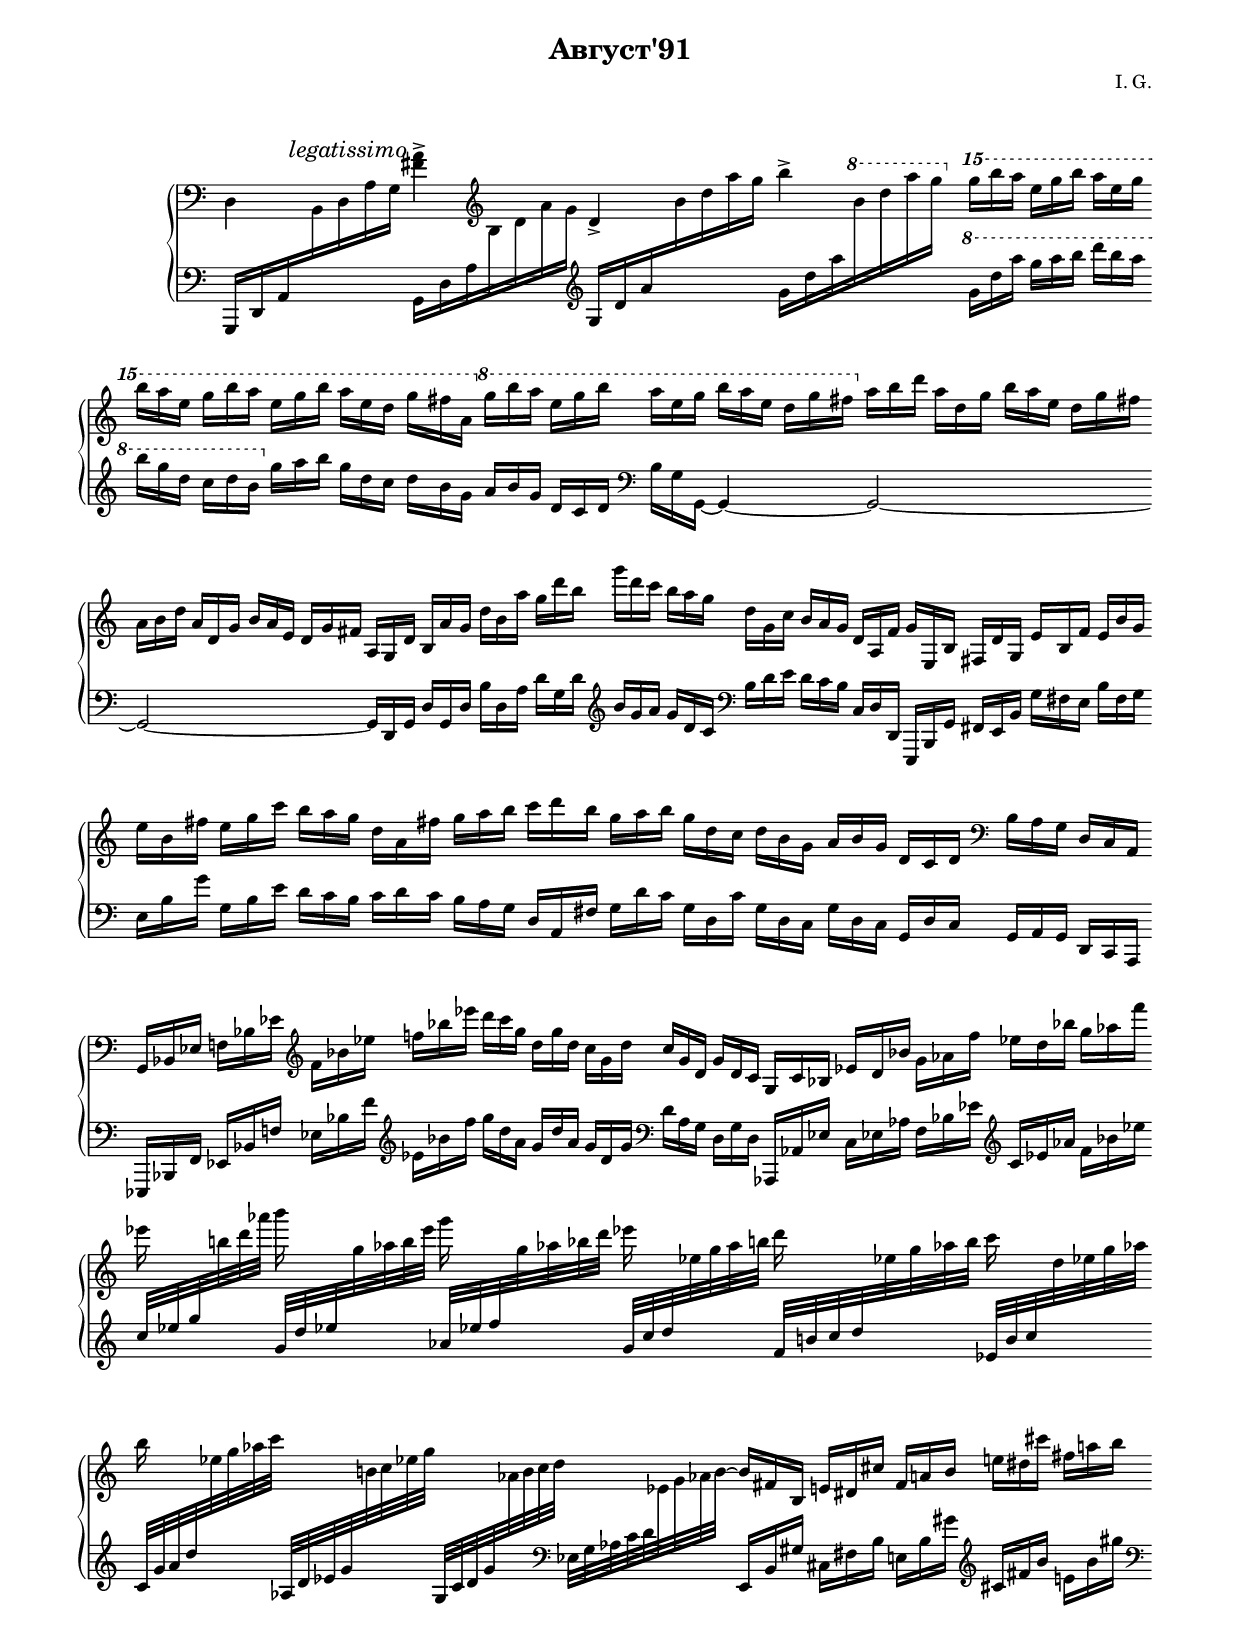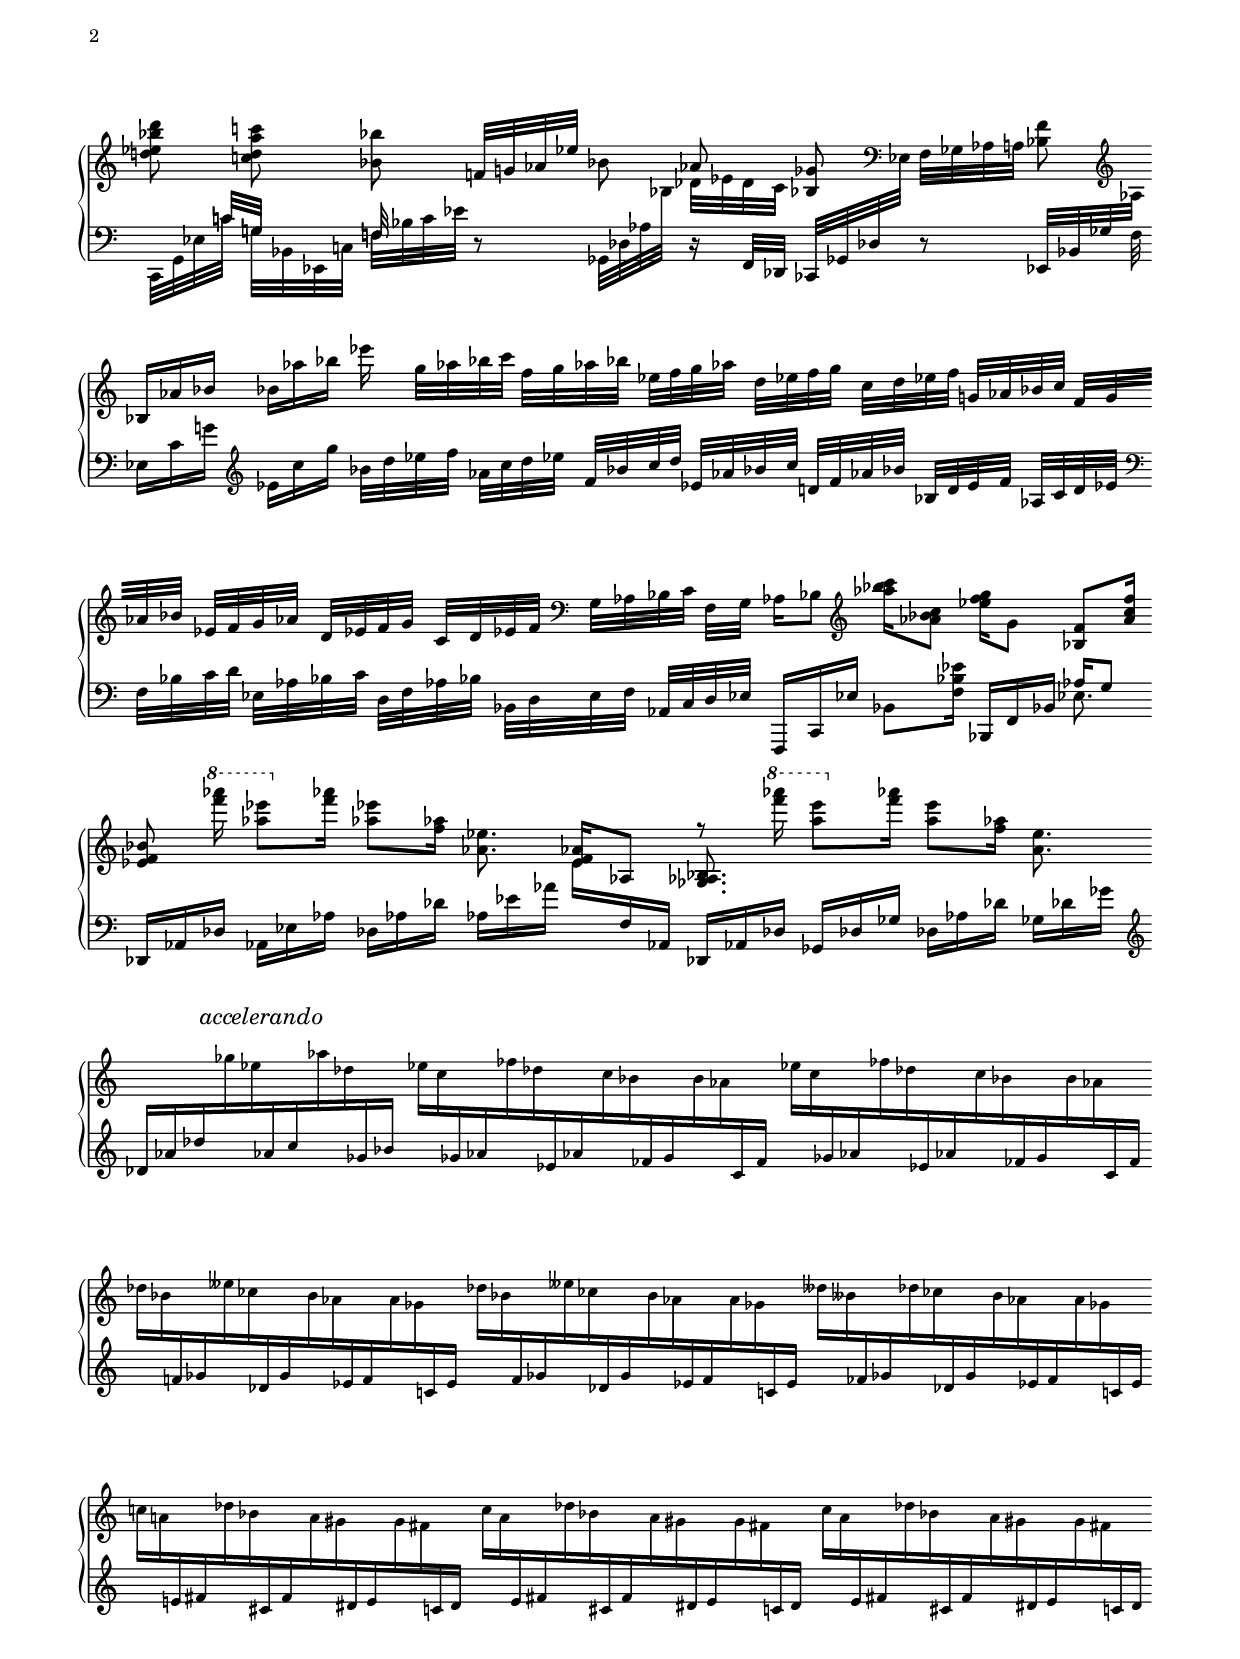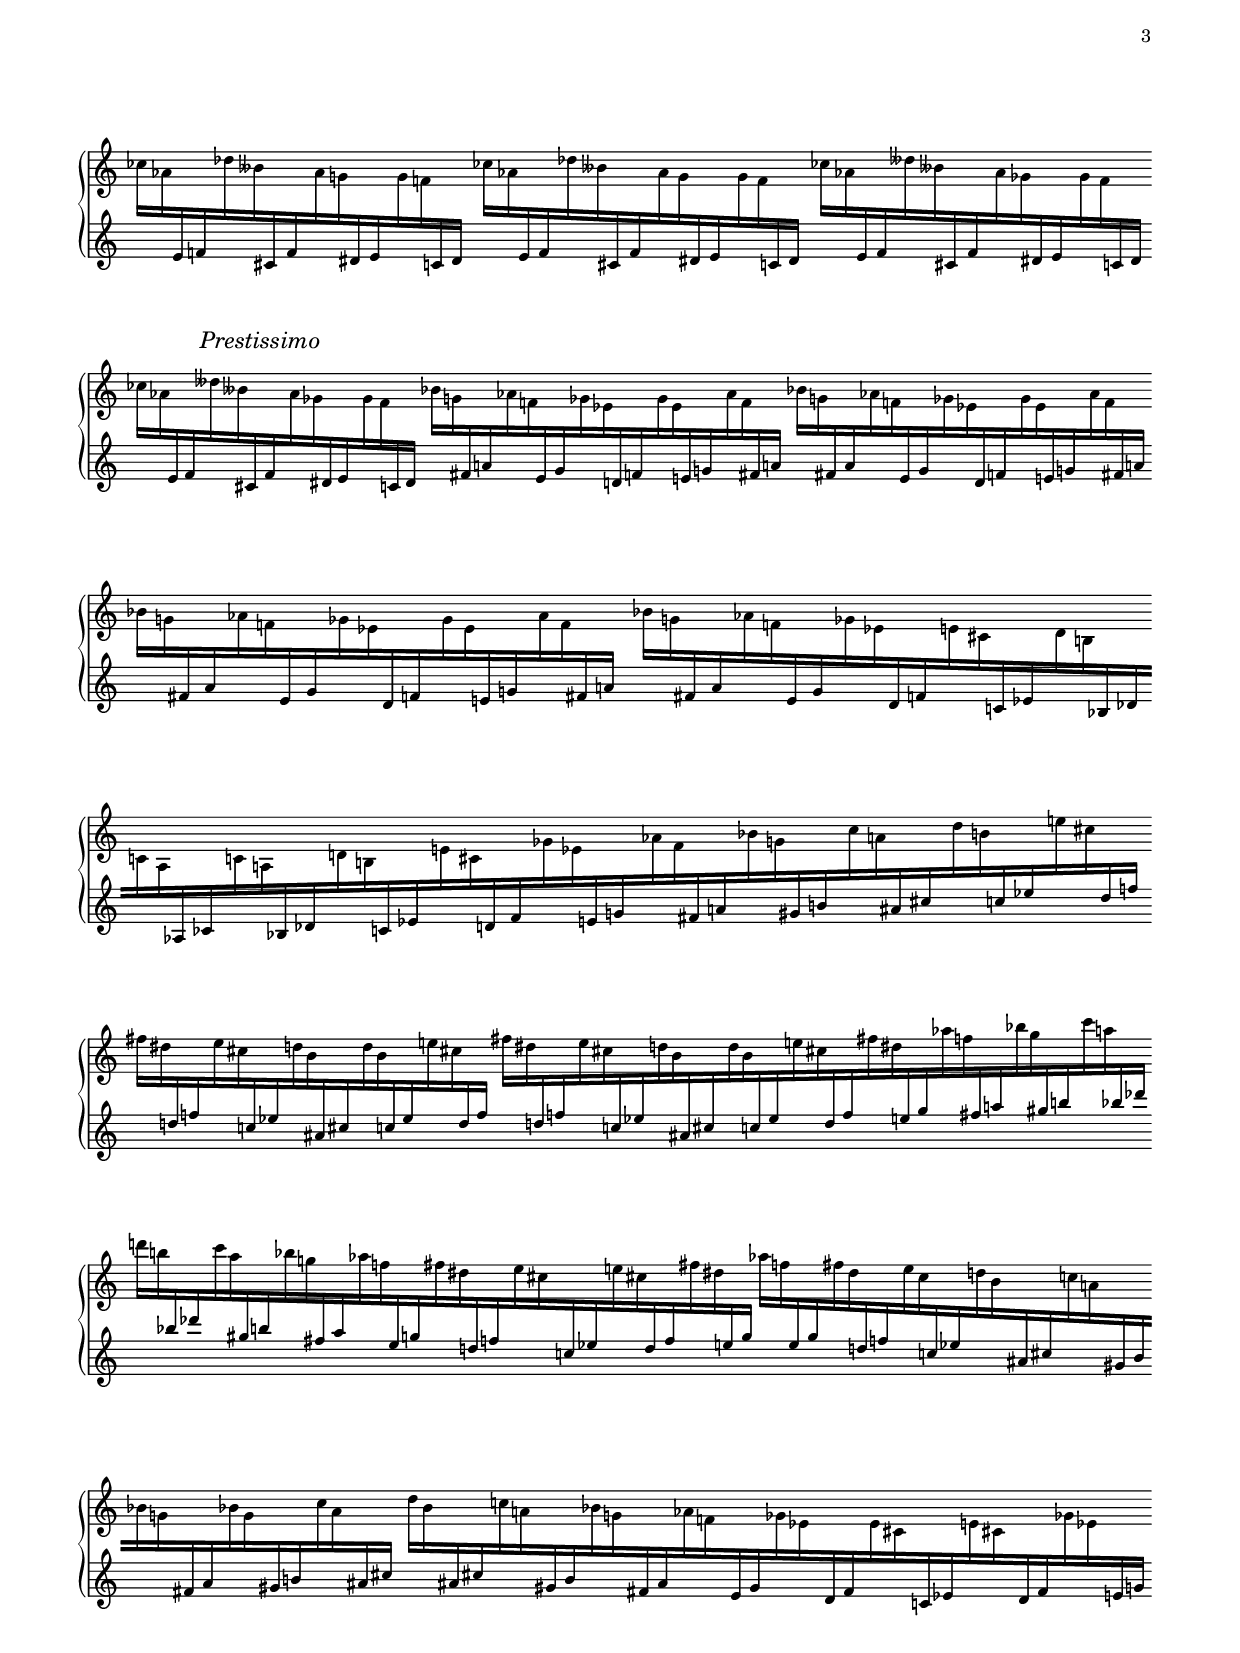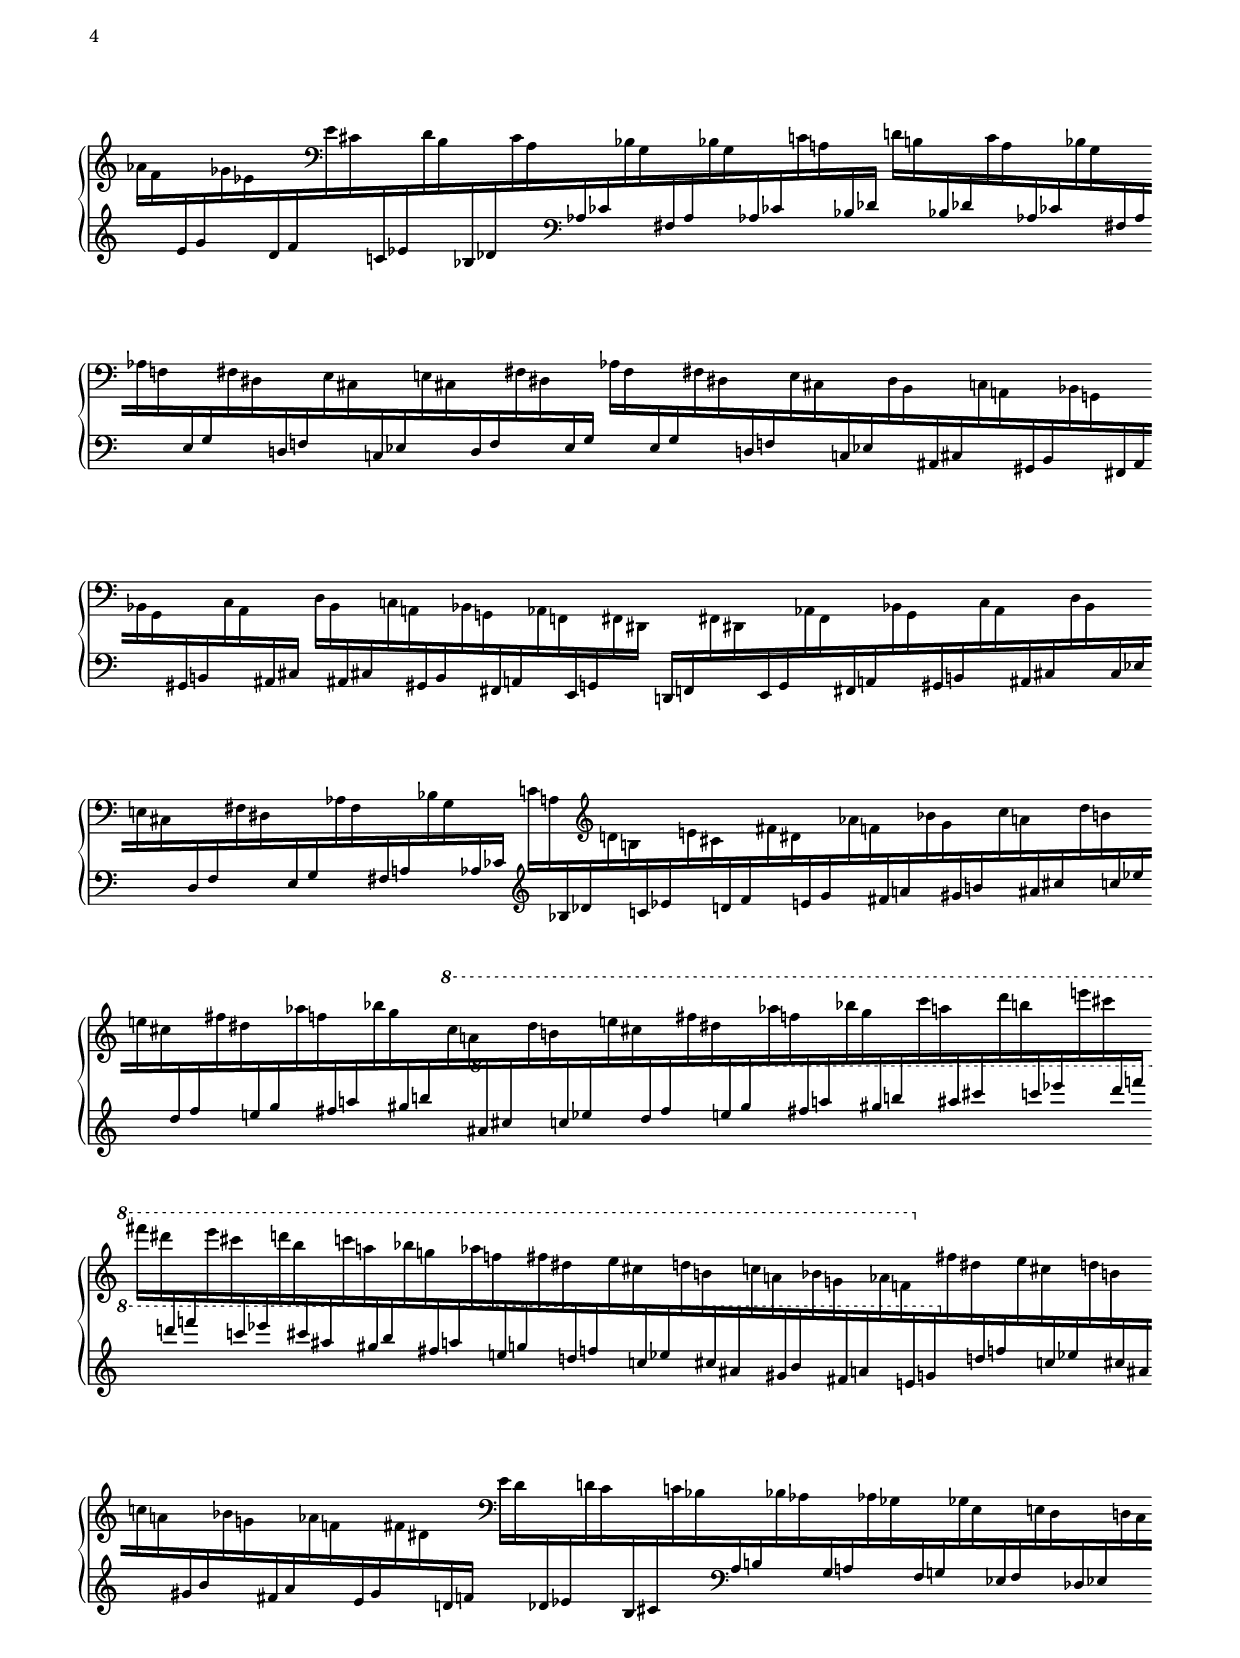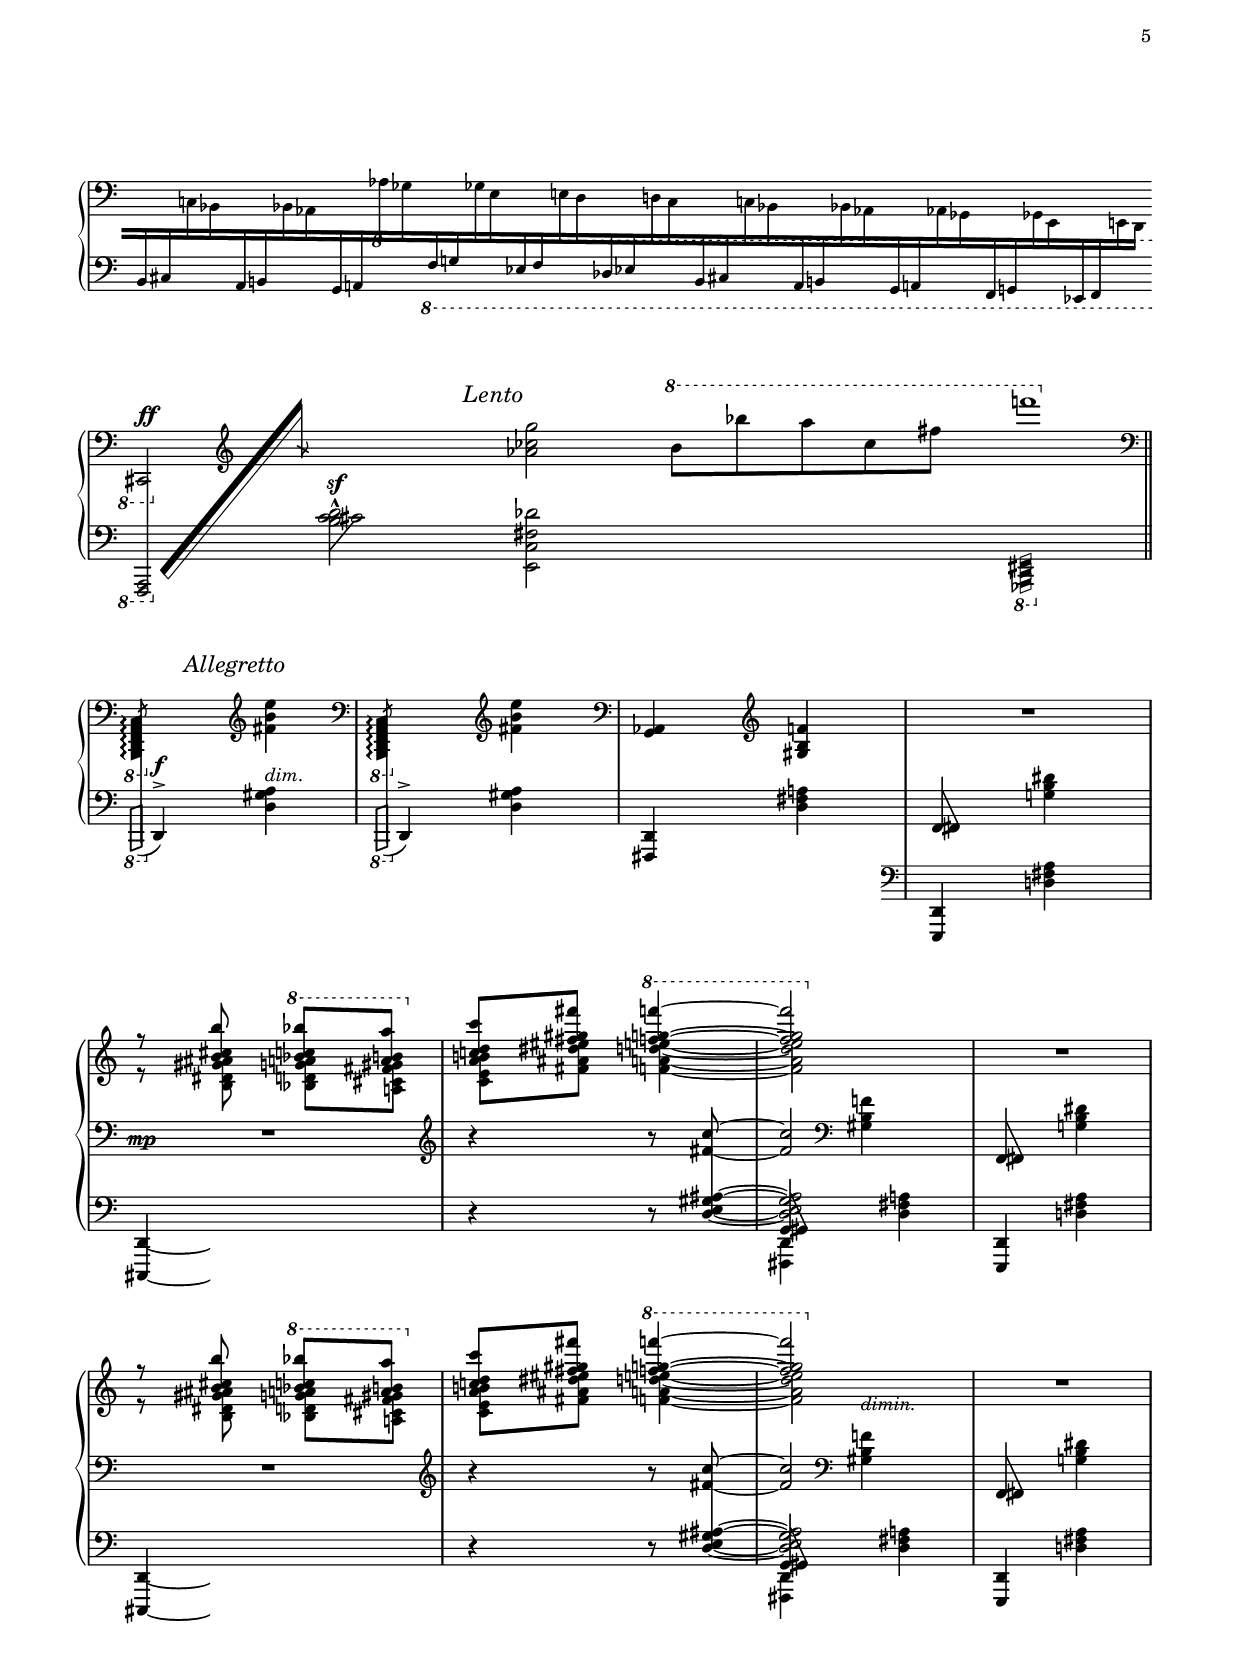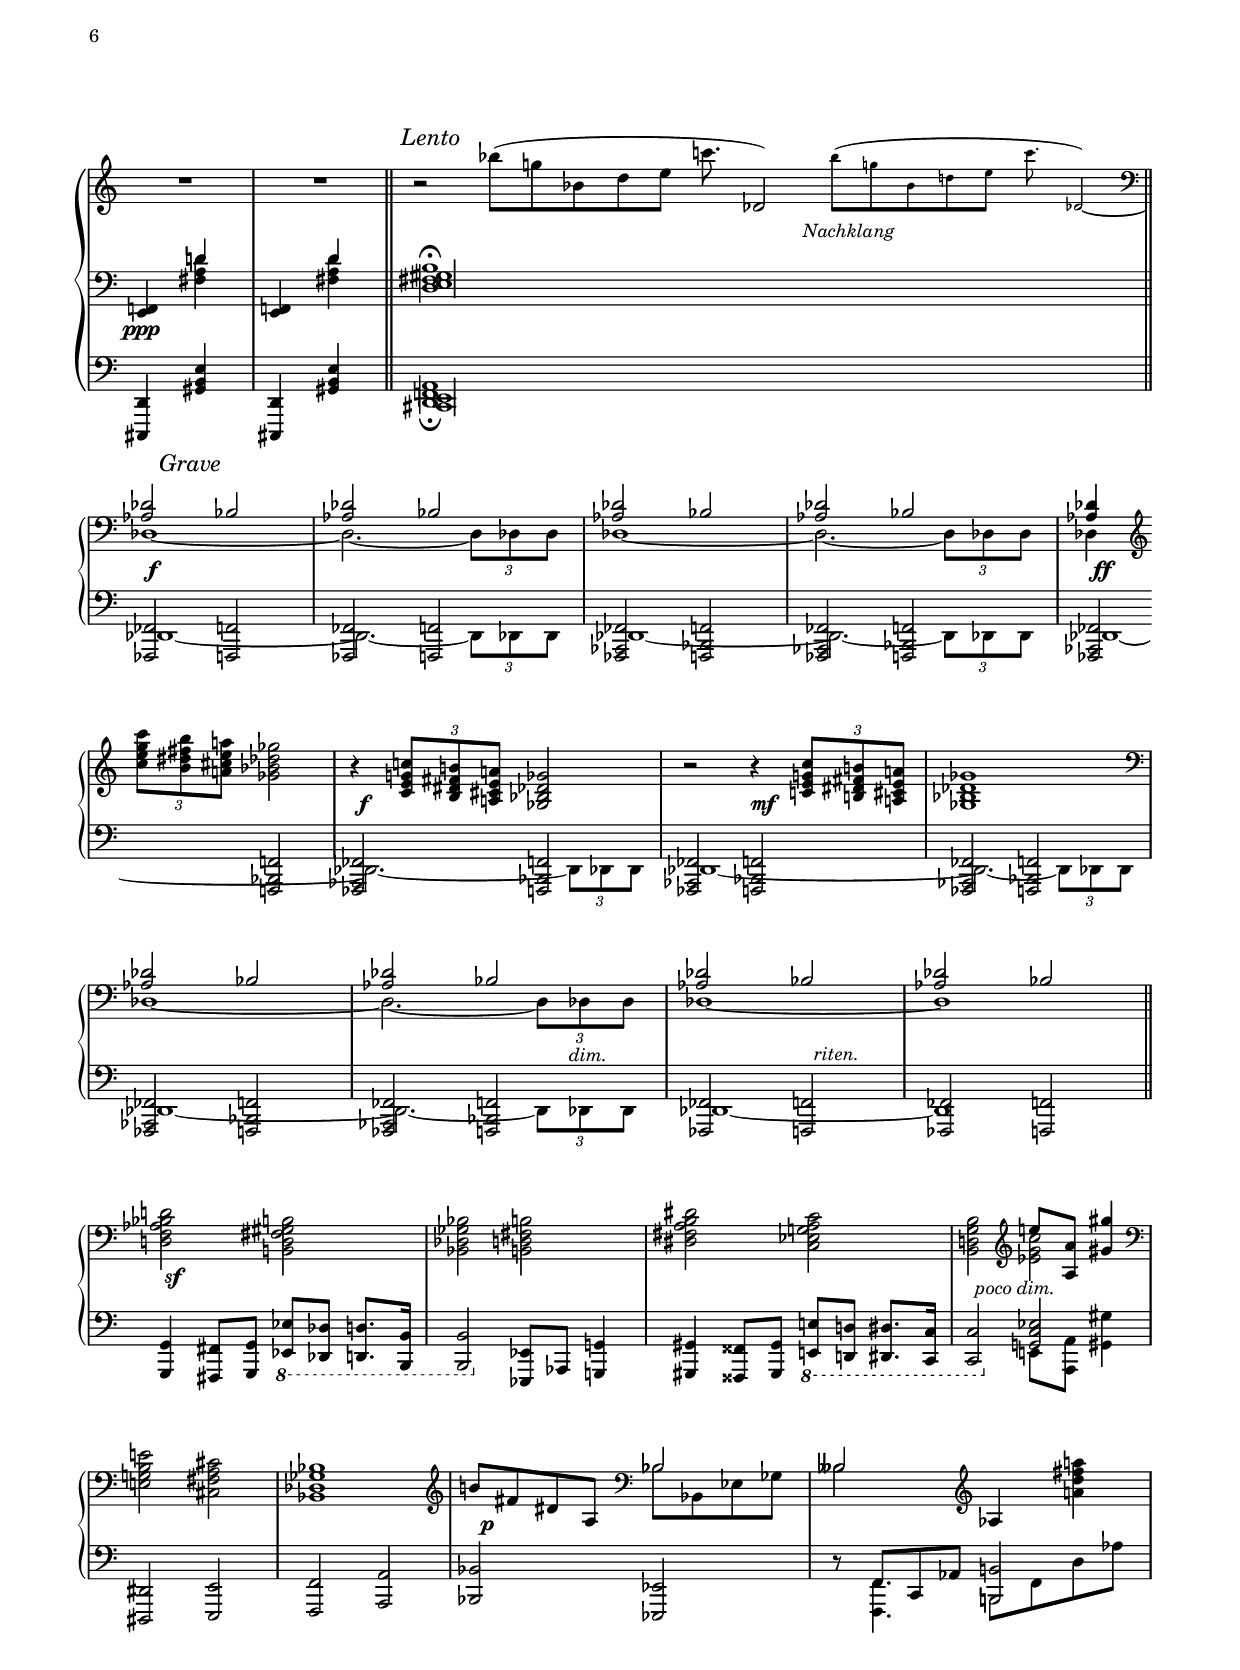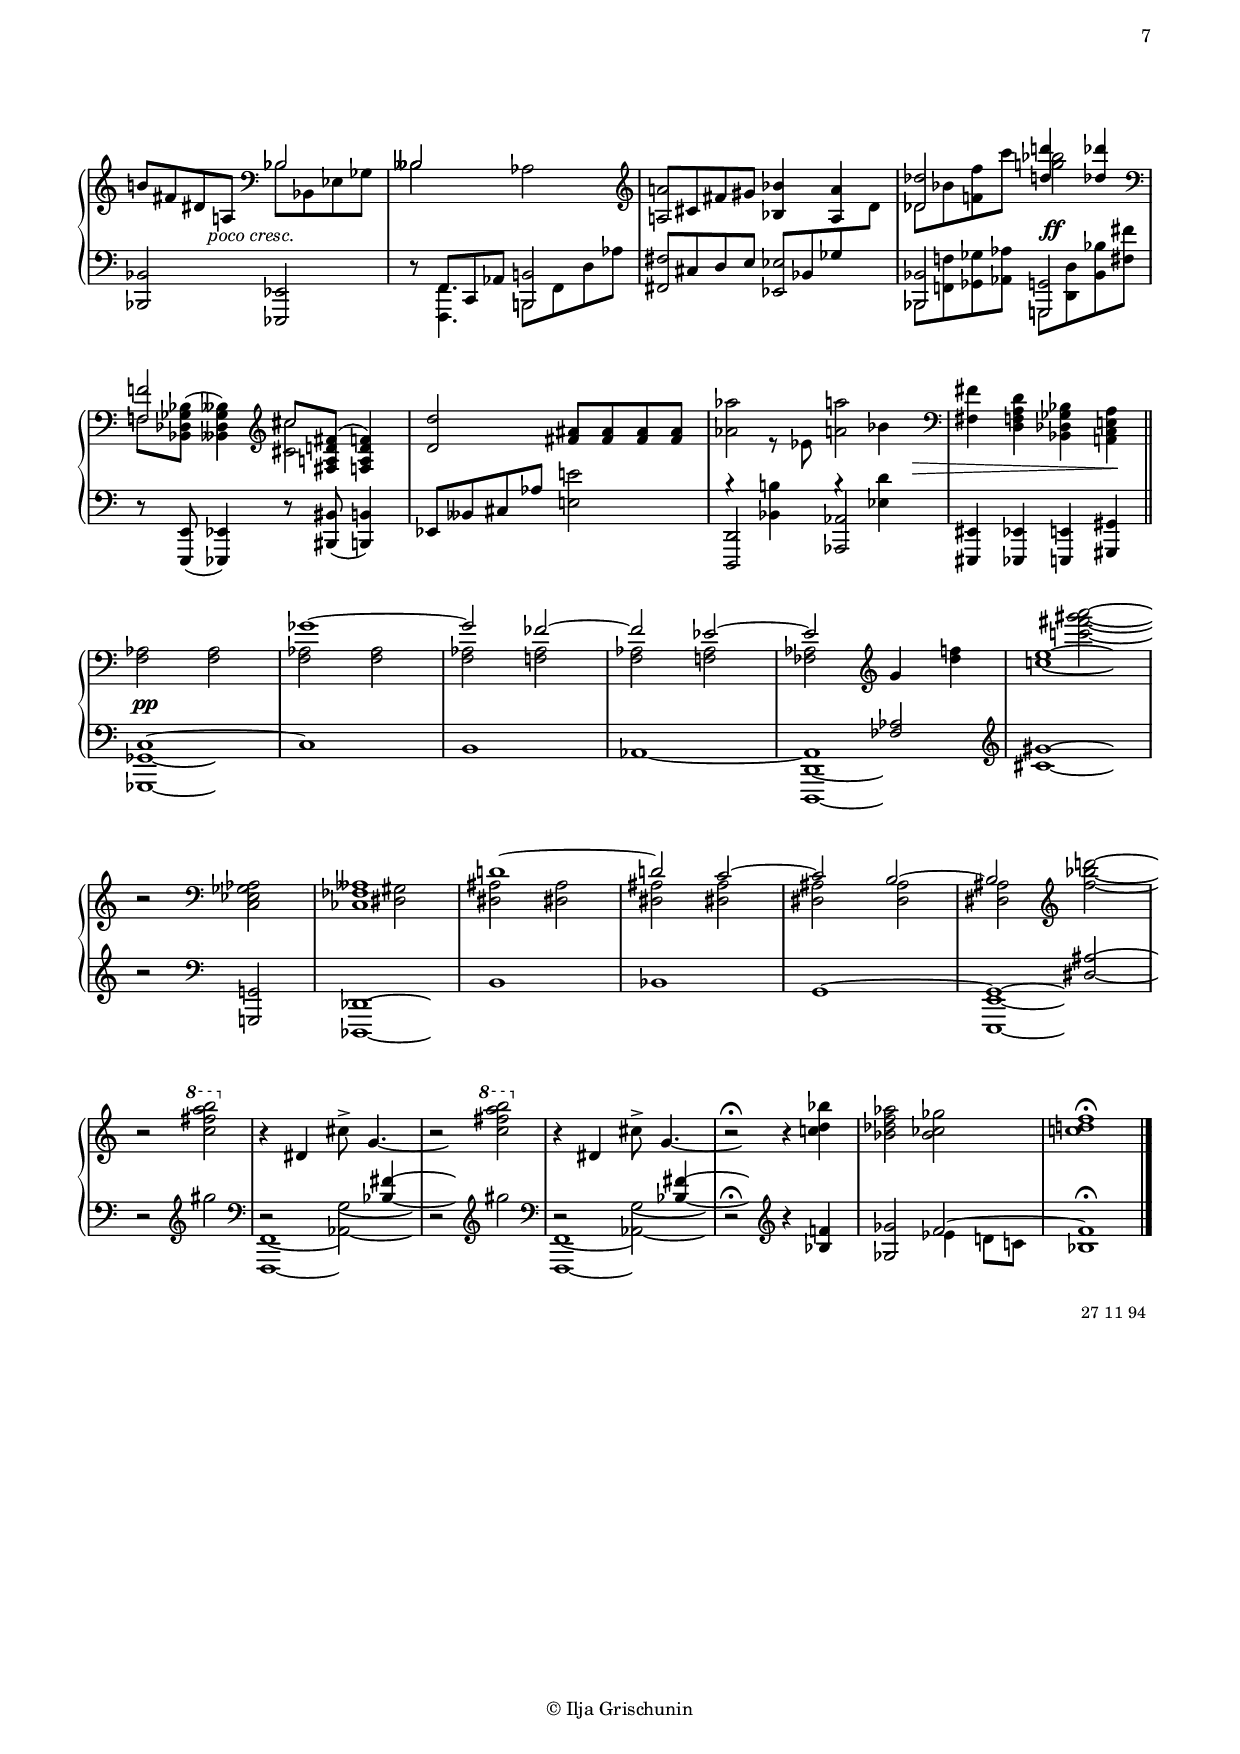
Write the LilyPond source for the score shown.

\version "2.19.15"

\language "deutsch"

\header {
  title = "Август'91"
  %meter = "Von Langsam bis Rasch"
  composer = "I. G."
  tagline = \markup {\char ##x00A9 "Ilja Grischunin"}
}

#(set-global-staff-size 16)
\paper {
  #(set-paper-size "a4")
  top-system-spacing #'basic-distance = #20
  top-markup-spacing #'basic-distance = #10
  markup-system-spacing #'basic-distance = #30
  system-system-spacing #'basic-distance = #20
  last-bottom-spacing #'basic-distance = #20
  left-margin = 15
  right-margin = 15
  %two-sided = ##t
  %inner-margin = 25
  %outer-margin = 15
}

\layout {
  \context {
    \PianoStaff
    \consists #Span_stem_engraver
  }
  \context{
    \Score
    %\override StaffGrouper.staff-staff-spacing.basic-distance = #15
    \override BarNumber.break-visibility = ##(#t #t #t)
    \remove "Bar_number_engraver"
    %\omit BarLine
    %\omit SpanBar
  }
  %ragged-last = ##t
}

parallelogramBigFill =
#(ly:make-stencil (list 'embedded-ps
                    "gsave
      currentpoint translate
      newpath
      0 3.25 moveto
      1.3125 3.75 lineto
      1.3125 -0.25 lineto
      0 -0.75 lineto
      closepath
      fill
     grestore" )
   (cons 0 1.3125)
   (cons -.75 .75))

parallelogramBig =
#(ly:make-stencil (list 'embedded-ps
                    "gsave
      currentpoint translate
      newpath
      0.2 setlinewidth
      0 3.25 moveto
      1.3125 3.75 lineto
      1.3125 -.25 lineto
      0 -0.75 lineto
      closepath
      stroke
     grestore" )
   (cons 0 1.3125)
   (cons -.75 .75))

parallelogramFill =
#(ly:make-stencil (list 'embedded-ps
                    "gsave
      currentpoint translate
      newpath
      0.2 setlinewidth
      0 0.25 moveto
      1.3125 0.75 lineto
      1.3125 -.25 lineto
      0 -0.75 lineto
      closepath
      fill
     grestore" )
   (cons 0 1.3125)
   (cons -.75 .75))

parallelogram =
#(ly:make-stencil (list 'embedded-ps
                    "gsave
      currentpoint translate
      newpath
      0.2 setlinewidth
      0 0.25 moveto
      1.3125 0.75 lineto
      1.3125 -.25 lineto
      0 -0.75 lineto
      closepath
      stroke
     grestore" )
   (cons 0 1.3125)
   (cons .75 -.75))

parallelogramZebraBig =
#(ly:make-stencil (list 'embedded-ps
                    "gsave
      currentpoint translate
      newpath
      0.1 setlinewidth
      0 .1 moveto
      1.3 .6 lineto
      1.3 -.1 lineto
      0 -.6 lineto
      0 .1 lineto
      stroke
      closepath
      newpath
      -.05 .7 moveto
      1.325 1.2 lineto
      1.325 .5 lineto
      -.05 0 lineto
      -.05 .7 lineto
      fill
      closepath
      newpath
      0 1.3 moveto
      1.3 1.8 lineto
      1.3 1.1 lineto
      0 .6 lineto
      0 1.3 lineto
      stroke
      closepath
      newpath
      -.05 1.9 moveto
      1.325 2.4 lineto
      1.325 1.7 lineto
      -.05 1.2 lineto
      -.05 1.9 lineto
      fill
      closepath
      newpath
      0 2.5 moveto
      1.3 3 lineto
      1.3 2.3 lineto
      0 1.8 lineto
      0 2.5 lineto
      stroke
      closepath
      newpath
      -.05 3.1 moveto
      1.325 3.6 lineto
      1.325 2.9 lineto
      -.05 2.4 lineto
      -.05 3.1 lineto
      fill
      closepath
      newpath
      0 3.7 moveto
      1.3 4.2 lineto
      1.3 3.5 lineto
      0 3 lineto
      0 3.7 lineto
      stroke
      closepath
     grestore" )
   (cons 0 1.3125)
   (cons -.75 .75))

parallelogramAccBig =
#(ly:make-stencil (list 'embedded-ps
                    "gsave
      currentpoint translate
      newpath
      0.2 setlinewidth
      0 4.25 moveto
      1.3125 4.75 lineto
      1.3125 -.25 lineto
      0 -0.75 lineto
      closepath
      stroke
     grestore" )
   (cons 0 1.3125)
   (cons -.75 .75))

parallelogramAccBigFill =
#(ly:make-stencil (list 'embedded-ps
                    "gsave
      currentpoint translate
      newpath
      0.2 setlinewidth
      0 4.25 moveto
      1.3125 4.75 lineto
      1.3125 -.25 lineto
      0 -0.75 lineto
      closepath
      fill
     grestore" )
   (cons 0 1.3125)
   (cons -.75 .75))

glissParall =
#(ly:make-stencil (list 'embedded-ps
                    "gsave
      currentpoint translate
      newpath
      0.1 setlinewidth
      0 0 moveto
      -3.3 -7 lineto
      -2.8 -7.1 lineto
      0 -1 lineto
      stroke
      closepath
      newpath
      0 1 moveto
      -3.9 -6.8 lineto
      -3.3 -7 lineto
      0 0 lineto
      fill
      closepath
     grestore" )
   (cons 0 1.3125)
   (cons 2 -2.5))

glissParallOne =
#(ly:make-stencil (list 'embedded-ps
                    "gsave
      currentpoint translate
      newpath
      0.1 setlinewidth
      0 0 moveto
      -16.5 -20.2 lineto
      -16 -20.75 lineto
      0 -1.3 lineto
      stroke
      closepath
      newpath
      0.1 1 moveto
      -17 -19.7 lineto
      -16.51 -20.3 lineto
      0 -0.3 lineto
      fill
      closepath
     grestore" )
   (cons 0 1.3125)
   (cons 2 -2.5))

glissNoteHeadsOne = \override NoteHead.stencil = \glissParallOne

glissNoteHeads = \override NoteHead.stencil = \glissParall
myNoteHeads = \override NoteHead.stencil = \parallelogram
myFillNoteHeads = \override NoteHead.stencil = \parallelogramFill
myBigNoteHeads = \override NoteHead.stencil = \parallelogramBig
myBigFillNoteHeads = \override NoteHead.stencil = \parallelogramBigFill
myBigZebraNoteHeads = \override NoteHead.stencil = \parallelogramZebraBig
myBigAccNoteHeads = \override NoteHead.stencil = \parallelogramAccBig
myBigAccNoteHeadsFill = \override NoteHead.stencil = \parallelogramAccBigFill
normalNoteHeads = \revert NoteHead.stencil


xLV = #(define-music-function (parser location further) (number?) #{
  \once \override LaissezVibrerTie  #'X-extent = #'(0 . 0)
  \once \override LaissezVibrerTie  #'details #'note-head-gap = #(/
                                                                  further -2)
  \once \override LaissezVibrerTie  #'extra-offset = #(cons (/
                                                             further 2) 0)
         #})

blackPath =
#'((moveto 0 0)
   (lineto 25 23)
   (lineto 25 22)
   (lineto 0.5 -0.5)
   (closepath))
whitePath =
#'((moveto 0.6 0.5)
   (lineto 25 23)
   (lineto 25 21.8)
   (lineto 1.2 -0.2)
   (closepath))

top = \change Staff = "RH"
bot = \change Staff = "LH"

%%%%%%%%%%% RH %%%%%%%%%%%%%%%%%%%%%%%%%%%%%%%%%%%%%%%%%%%%%%%%%%%%%%%%%%%%%%%%%
rechts = \relative {
  \accidentalStyle piano
  \clef bass
  \override Staff.TimeSignature.stencil = ##f
  \override Score.BarLine.stencil = ##f
  \override Score.SpanBar.stencil = ##f
  \time 14/8
  d4 s8.
  \change Staff = LH
  \stemDown
  g,16[ d' a'
  \change Staff = RH
  \clef treble
  h d a' g]
  \stemNeutral
  d4-> s8.
  \change Staff = LH
  \stemDown
  g16[ d' a'
  \change Staff = RH
  \override Staff.OttavaBracket.padding = 1
  \ottava #1
  \set Staff.ottavation = #"8"
  h d a' g]
  \time 17/8
  \stemNeutral
  \set tupletSpannerDuration = #(ly:make-moment 1 8)
  \override TupletNumber.transparent = ##t
  \override TupletBracket.bracket-visibility = ##f
  \tuplet 3/2 8 {
    \ottava #2
    \set Staff.ottavation = #"15"
    \repeat unfold 5 {g' h a e} d g fis a,
    \ottava #1
    \set Staff.ottavation = #"8"
    \repeat unfold 3 {g h a e} d g fis
    \ottava #0
    a, h d a d, g h a e d g fis
    a, h d a d, g h a e d g fis
    a, g d' h a' g d' h a' g d' h
    g' d c h a g d g, c h a g
    d a fis' g e, h' fis d' g, e' h fis' e h' g
    \time 13/8
    e' h fis'
    e g c h a g d a fis'! g a h c d h g a h g d c
    d h g a h g d c d
    \clef bass
    h a g d c a
  }
  \time 14/8
  \tuplet 3/2 8 {
    g b es f b es
    \clef treble
    f b es
    f b es
    d c g d g d c g d' c g d g d c
    g c b es d b'! g as f' es! d b'! g as f'
  }
  \time 15/8
  es16 s h' s g s es! s d s8. c16 s h s8. s2
  \bot
  \clef bass
  \times 8/9 {
    \stemDown
    es,,,32 g as c d
    \top
    es g as! h~\noBreak
  }
  \time 5/8
  \set beatStructure = #'(1 1 1 1 1)
  \stemNeutral
  \tuplet 3/2 8 {
    h16 fis h,
    e dis cis' fis, a h
    e dis cis' fis, a h
  }
  \time 9/8
  \set beatStructure = #'(1 1 1 1 1 1 1 1 1)
  <d, es b' d>8<c d a' c><b b'!>
  f32 g as es'! b!8
  <<
    {
      as!
    }
    \\
    {
      des,32 es des c
    }
  >>
  <b! ges'>8
  \bot
  r8
  \once\override Beam.positions = #'(4 . 4.7)
  es,,!32 b'! ges'
  \top
  \clef treble
  as
  \tuplet 3/2 8 {
    b16 as' b b! as' b
  }
  \override Beam.breakable = ##t
  es
  g,32[ as! b! c] f,[ g as! b!] es,[ f g as!] d,[ es! f g] c,[ d es! f]
  g,[ as! b! c] f,[ g as! b!] es,[ f g as!] d,[ es! f g] c,[ d es! f]
  \clef bass
  g,[ as! b! c] f, g
  \tuplet 3/2 8 {
    as!16 b!8
    \clef treble
    <as'' b c>16 <as, b c>8<es' f g>16 g,8
    <b, f'><as' c f>16<es f b>8\noBeam
    \ottava #1
    \set Staff.ottavation = #"8"
    <f''' as>16<as, es'>8
    \ottava #0
    <f as!>16<as, es'>8
    <f as!>16<as, es'>8.
    <es f as!>16 as,8
  }
  <<
    {
      \override TupletNumber.transparent = ##t
      \override TupletBracket.bracket-visibility = ##f
      \times 2/3 {<ges as! b>8.}
    }
    \\
    {
      \override TupletNumber.transparent = ##t
      \override TupletBracket.bracket-visibility = ##f
      \times 2/3 {
        f''8\rest
        \ottava #1
        \set Staff.ottavation = #"8"
        <f'' as!>16
      }
    }
  >>
  \tuplet 3/2 8 {
    <as, es'>8
    \ottava #0
    <f as!>16<as, es'>8
    <f as!>16<as, es'>8.
  }
  %\cadenzaOn
  s1*50
  s1*3 s2. s16
  \time 3/8
  \normalsize
  \tweak #'duration-log #1
  cis,,,,4^\markup {\dynamic ff}
  \ottava #0
  \clef treble
  s8
  \time 2/4
  \glissNoteHeadsOne
  \slashedGrace {
    \stemDown
    \once\override Stem.length = #13
    \override NoteHead.no-ledgers = ##t
    %\shape #'((0 . -10) (-1 . -13.5) (-0.5 . -23.5) (1 . -23)) Slur
    e'''''8
    \revert NoteHead.no-ledgers
    \stemNeutral
  }
  \normalNoteHeads
  \bot
  <<
    {
      \voiceFour
      \once \override NoteHead.X-offset = #4
      \once \override Stem.rotation = #'(-40 0 0)
      \once \override Stem.extra-offset = #'(2.9 . 0.4)
      \once \override Stem.length = #9.2
      \hide Flag
      \once \override Accidental.extra-offset = #'(4.2 . 0)
      \tweak #'duration-log #1 cis,,4
    }
    \\
    {
      \once \override Stem.length = #12
      \once \override Accidental.stencil = ##f
      <
      \tweak #'duration-log #1 h
      \tweak #'duration-log #1 c
      \tweak #'duration-log #1 d
      >4^^^\sf
    }
  >>
  \top
  s4
  \once\override Score.RehearsalMark.extra-offset = #'(-1 . 2)
  \mark \markup {\italic Lento}
  <as' ces g'>2
  \ottava #1
  \set Staff.ottavation = #"8"
  \time 5/8
  h'8[ b' a c, fis]
  \time 4/4
  f'!1
  \ottava #0
  \clef bass
  \bar "||"
  \break
  \time 2/4
  \once\override Score.RehearsalMark.extra-offset = #'(8 . 2)
  \mark \markup {\italic Allegretto}
  \slashedGrace {
    \myBigAccNoteHeadsFill
    \once\override Stem.length = #13
    \ottava #-1
    \set Staff.ottavation = #"8"
    \once \override Arpeggio.positions = #'(-5 . 0)
    h,,,,,,,8\arpeggio
    \ottava #0
    \normalNoteHeads
  }
  s4
  \clef treble
  \once\override TextScript.extra-offset = #'(0 . -2)
  <fis'''' h e>-\markup {\italic dim.}
  \clef bass
  \slashedGrace {
    \myBigAccNoteHeadsFill
    \once\override Stem.length = #13
    \ottava #-1
    \set Staff.ottavation = #"8"
    \once \override Arpeggio.positions = #'(-5 . 0)
    h,,,,8\arpeggio
    \ottava #0
    \normalNoteHeads
  }
  s4
  \clef treble
  <fis'''' h e>
  \clef bass
  <g,, as>
  \clef treble
  <gis' h f'!>
  \repeat unfold 2 {
    R2
    \break
    <<
      {
        r8
        <h' cis h'>
        \ottava #1
        \set Staff.ottavation = #"8"
        <b' c b'> <a h a'>
        \ottava #0
        <c, d c'>8 <fis gis fis'>
        \ottava #1
        \set Staff.ottavation = #"8"
        <f' g f'>4~ q2
        \ottava #0
      }
      \\
      {
        r8
        <h,,, dis gis ais>
        <b' d g a> <a cis fis gis>
        <c, e a h>8 <fis ais dis eis>
        <f' a d e>4~ q2
      }
    >>
  }
  R2*3
  \bar "||"
  \once\override Score.RehearsalMark.extra-offset = #'(5 . 2)
  \mark \markup {\italic Lento}
  \cadenzaOn
  r2
  b8[( g! b, d e] c'8.
  \once\override TextScript.extra-offset = #'(6 . -1)
  des,,2)_\markup {\italic Nachklang}
  \teeny b''8[( g! b, d e] c'8.
  \xLV #6 des,,2)_\laissezVibrer
  \normalsize
  \cadenzaOff
  \bar "||"
  \clef bass
  \time 4/4
  \once\override Score.RehearsalMark.extra-offset = #'(5 . 1)
  \mark \markup {\italic Grave}
  <<
    {
      \repeat unfold 4 {
        <as des>2 b
      }
      <as des>4
    }
    \\
    {
      \repeat unfold 2 {
        des,1~ des2.~ \times 2/3 {des8 des des}
      }
      des4
    }
  >>
  \break
  \clef treble
  \unset tupletSpannerDuration
  \override TupletNumber.transparent = ##f
  \times 2/3 {<c'' e g c>8 <h dis fis h> <a cis e a>} <ges b des ges>2
  r4 \times 2/3 {<c, e g c>8 <h dis fis h> <a cis e a>} <ges b des ges>2
  r r4 \times 2/3 {<c e g c>8 <h dis fis h> <a cis e a>} <ges b des ges>1
  \break
  \clef bass
  <<
    {
      \repeat unfold 4 {
        <as des>2 b
      }
    }
    \\
    {
      des,1~ des2.~ \times 2/3 {des8 des des} des1~ des
    }
  >>
  \bar "||"
  <d! f as b d>2 <h! d fis gis h> <b des ges b> <h d fis h>
  <dis fis a h dis> <c es g a c> <h d g h>
  \clef treble
  <<
    {
      e''!8 <a,, a'> <gis' gis'>4
    }
    \\
    {
      <es g c>2
    }
  >>
  \clef bass
  <e, g h e>2 <cis fis a cis> <b des ges b>1
  \clef treble
  \mergeDifferentlyHeadedOn
  \mergeDifferentlyDottedOn
  h''!8 fis dis a
  \clef bass
  <<
    {
      b2 heses
    }
    \\
    {
      b8 b, es ges heses2
    }
  >>
  \clef treble
  as4 <a' d fis a>
  h!8 fis dis a
  \clef bass
  <<
    {
      b2 heses
    }
    \\
    {
      b8 b, es ges heses2
    }
  >>
  as2
  \clef treble
  <
  \tweak #'duration-log #1 a!
  \tweak #'duration-log #1 a'!
  >8 cis fis gis <b, b'>4 <a a'>
  <<
    {
      <des des'>2 <d' d'>4 <des des'>
    }
    \\
    {
      des,8 b' <f f'> c''
      \once\override NoteColumn.force-hshift = #1.2
      <g b>2
    }
  >>
  \clef bass
  <<
    {
      <f,,! f'!>2
    }
    \\
    {
      f8 <b, des ges b>^( <heses des ges heses>4)
    }
  >>
  \clef treble
  <<
    {
      cis''8 <fis,, a d fis>( <f a d f>4)
    }
    \\
    {
      <cis' cis'>2
    }
  >>
  <d d'>2 <fis ais>8 q q q
  <<
    {
      \stemDown
      <as as'>2 <a a'>
      \stemNeutral
    }
    \\
    {
      s4 r8 es s4 b'
    }
  >>
  \clef bass
  <fis, fis'>4 <d f a d> <b des ges b> <a c e a>
  \bar "||"
  <<
    {
      s1 ges''1~ ges2 fes~ fes es~ es
    }
    \\
    {
      <f, as>2 q q q q <f! as> q <f as> <fes as>
    }
  >>
  \clef treble
  g'4 <d' f!>
  <<
    {
      \xLV #6
      <
      c!_\laissezVibrer
      e^\laissezVibrer
      >1
    }
    \\
    {
      s2
      \xLV #6
      <
      c'!_\laissezVibrer
      fis_\laissezVibrer
      gis_\laissezVibrer
      a^\laissezVibrer
      >
    }
  >>
  r2
  \clef bass
  <c,,, es ges as>
  <<
    {
      <ces fes ases>1
    }
    \\
    {
      s2 <dis gis>
    }
  >>
  <<
    {
      d'!1~ d!2 c~ c h~ h
    }
    \\
    {
      <dis, ais'> q q q q q q
    }
  >>
  \clef treble
  \xLV #6
  <
  f''_\laissezVibrer
  b_\laissezVibrer
  d!^\laissezVibrer
  >
  \repeat unfold 2 {
    r2
    \ottava #1
    \set Staff.ottavation = #"8"
    <c' fis a h>2
    \ottava #0
    r4 dis,, cis'8-> \xLV #6 g4.\laissezVibrer
  }
  r2\fermata r4 <c d b'> <b des f as>2 <b ces ges'> <c d f>1\fermata
  \bar "|."
}

%%%%%%%% Dynamics %%%%%%%%%%%%%%%%%%%%%%%%%%%%%%%%%%%%%%%%%%%%%%%%%%%%%%%%%%%%%%
dinamika = {
  s1*83 s4 s8 s1*4\f s1\ff s1\f s2 s\mf s1*2 s2. s4-\markup {\italic dim.}
  s2 s-\markup {\italic riten.} s1 s1*3\sf s1*3-\markup {\italic { poco dim.}}
  s1*2\p s4 s2.-\markup {\italic { poco cresc.}} s1*2 s2 s\ff s1*2 s2. s8 s\>
  s2. s4\! s1*10\pp
}

%%%%%%%%%%% LH %%%%%%%%%%%%%%%%%%%%%%%%%%%%%%%%%%%%%%%%%%%%%%%%%%%%%%%%%%%%%%%%%
links = \relative {
  \accidentalStyle piano
  \clef bass
  \override Staff.TimeSignature.stencil = ##f
  \override Score.BarLine.stencil = ##f
  \override Score.SpanBar.stencil = ##f
  \time 14/8
  \once\override Score.RehearsalMark.extra-offset = #'(10 . 2)
  \mark \markup {\italic legatissimo}
  g,,16[ d' a'
  \change Staff = RH
  h d a' g]
  <fis' a>4-> s8.
  \change Staff = LH
  \clef treble
  g,16[ d' a'
  \change Staff = RH
  h d a' g] h4-> s8.
  \change Staff = LH
  \time 17/8
  \set tupletSpannerDuration = #(ly:make-moment 1 8)
  \override TupletNumber.transparent = ##t
  \override TupletBracket.bracket-visibility = ##f
  \tuplet 3/2 8 {
    \ottava #1
    \set Staff.ottavation = #"8"
    g16 d' a' g a h d h a	\bar "" \break
    h g d c d h
    \ottava #0
    g a h g d c d h g a h g d c d
    \clef bass
    h g g,~
  }
  g4~ g2~ g~
  \tuplet 3/2 8 {
    g16 d g d' g, d' h' d, a' d g, d'
    \clef treble
    h' g a g d c
    \clef bass
    h d e d c h c, d d, e, h' g' fis e h' g' fis e
    h' fis g
    \time 13/8
    e h' g' g, h e d c h c d c h a g d a fis'
    g d' c g d c' g d c g' d c g d' c g a g d c a
  }
  \time 14/8
  \tuplet 3/2 8 {
    es b' f'
    es b' f'
    es b' f'
    \clef treble
    es b' f'
    g d a g d' a g d g
    \clef bass
    d a g d g d
    as, as' es' c es! as f b es
    \clef treble
    c es as f b es
  }
  \time 15/8
  \set beatStructure = #'(1 1 1 1 2 1 2 2 2 2)
  %\stemDown
  \times 4/6 {
    c32 es g
    \change Staff = RH
    h d as'
  }
  \change Staff = LH
  \times 4/7 {
    g,, d' es!
    \change Staff = RH
    g as h es
  }
  \change Staff = LH
  \times 4/7 {
    as,, es'! f
    \change Staff = RH
    g as! b d
  }
  \change Staff = LH
  \times 4/7 {
    g,, c d
    \change Staff = RH
    es g as h
  }
  \change Staff = LH
  f, h c d
  \change Staff = RH
  es! g as! h
  \change Staff = LH
  \times 4/7 {
    es,, h' c
    \change Staff = RH
    d es! g as!
  }
  \bar ""
  \change Staff = LH
  c,, g' as d
  \change Staff = RH
  es! g as! c
  \change Staff = LH
  as,, d es! g
  \change Staff = RH
  h c es! g
  \change Staff = LH
  g,, c d g
  %\clef bass
  \change Staff = RH
  as h c d
  \change Staff = LH
  s4
  \tuplet 3/2 8 {
    e,,,16 h' gis'
    cis, fis h
    e,16 h' gis'
    \clef treble
    cis, fis h
    e,16 h' gis'
  }
  \time 9/8
  \set beatStructure = #'(1 1 1 1 1 1 1 1 1)
  \clef bass
  <<
    {
      s16. c,,32[ g] s16. f32 s16.
    }
    \\
    {
      \set beatStructure = #'(1 1 1)
      c,32 g' es' c' g b, es, c' f b c es
    }
  >>
  r8
  \stemDown
  ges,,32 des' as'
  \change Staff = RH
  b
  \change Staff = LH
  \stemNeutral
  r16 f,32 des ces ges'! des'!
  \change Staff = RH
  \clef bass
  es f ges as a
  <<
    {
      \stemDown
      <b f'>8
    }
    \\
    {
      s16.
      \change Staff = LH
      f32
    }
  >>
  \change Staff = LH
  \tuplet 3/2 8 {
    es16 c' g'
    \clef treble
    es c' g'
  }
  b,32 d es f as, c d es! f, b! c d es,! as! b! c d, f as! b!
  b, d es f as, c d es!
  \clef bass
  f, b! c d es,! as! b! c d, f as! b! b, d es f as, c d es!
  \tuplet 3/2 8 {
    f,,16 c' es'! b!8 <f' b! es>16 b,, f' b!
  }
  <<
    {
      \override TupletNumber.transparent = ##t
      \override TupletBracket.bracket-visibility = ##f
      \times 2/3 {as'! g8}
    }
    \\
    {
      \override TupletNumber.transparent = ##t
      \override TupletBracket.bracket-visibility = ##f
      \times 2/3 {es!8.}
    }
  >>
  \tuplet 3/2 8 {
    des,16 as' des as! es' as
    des,! as'! des as! es' as
    \top es \bot f, as,!
    des,! as'! des! ges,! des'! ges
    des! as'! des! ges,! des'! ges
  }
  \break
  \time 11/16
  \clef treble
  \once\override Score.RehearsalMark.extra-offset = #'(10 . 2)
  \mark \markup {\italic accelerando}
  %\override Score.BarLine.stencil = ##f
  \override Beam.breakable = ##t
  des16[ as' des
  \small
  \top ges es \bot as,! c
  \top as' des, \bot ges, b]
  \time 4/4
  \repeat unfold 2 {
    \top es![ c \bot ges! as!
    \top fes'! des! \bot es,! as!
    \top c b \bot fes ges
    \top b as \bot c, fes]
  }
  \top des'[ b \bot f! ges
  \top eses' ces \bot des, ges
  \top b as \bot es f
  \top as ges \bot c, es]
  \top des'[ b \bot f ges
  \top eses' ces \bot des, ges
  \top b as \bot es f
  \top as ges \bot c, es]
  \top deses'[ heses \bot fes ges
  \top des' ces \bot des, ges
  \top heses as \bot es fes
  \top as ges \bot c, es]
  \repeat unfold 3 {
    \top c'[ a \bot e fis
    \top des' b \bot cis, fis
    \top a gis \bot dis e
    \top gis fis \bot c! dis]
  }
  \repeat unfold 2 {
    \top ces'[ as \bot e f
    \top des' heses \bot cis, f
    \top as g \bot dis e
    \top g f \bot c! dis]
  }
  \top ces'[ as \bot e f
  \top deses' heses \bot cis, f
  \top as ges \bot dis e
  \top ges f \bot c! dis]
  \once\override Score.RehearsalMark.extra-offset = #'(10 . 2)
  \mark \markup {\italic Prestissimo}
  \top ces'[ as \bot e f
  \top deses' heses \bot cis, f
  \top as ges \bot dis e
  \top ges f \bot c! dis]
  \time 5/4
  \repeat unfold 2 {
    \top b'[ g \bot fis a
    \top as f \bot e g
    \top ges es \bot d f
    \top ges es \bot e g
    \top as f \bot fis a]
  }
  \top b[ g \bot fis a
  \top as f \bot e g
  \top ges es \bot d f
  \top ges es \bot e g
  \top as f \bot fis a]
  \top b[ g \bot fis a
  \top as f \bot e g
  \top ges es \bot d f
  \top e cis \bot c es
  \top d h \bot b des
  \top c a \bot as ces
  \top c a \bot b des
  \top d h \bot c es
  \top e cis \bot d f
  \top ges es \bot e g
  \top as f \bot fis a
  \top b g \bot gis h
  \top c a \bot ais cis
  \top d h \bot c es
  \top e cis \bot d f]
  \top fis[ dis \bot d f
  \top e cis \bot c es
  \top d h \bot ais cis
  \top d h \bot c es
  \top e cis \bot d f]
  \time 10/8
  \top fis[ dis \bot d f
  \top e cis \bot c es
  \top d h \bot ais cis
  \top d h \bot c es
  \top e cis \bot d f
  \time 8/8
  \top fis dis \bot e g
  \top as f \bot fis a
  \top b g \bot gis h
  \top c a \bot b des]
  \time 11/8
  \top d[ h \bot b des
  \top c a \bot gis h
  \top b g \bot fis a
  \top as f \bot e g
  \top fis dis \bot d f
  \top e cis \bot c es
  \top e cis \bot d f
  \top fis dis \bot e g]
  \top as[ f \bot e g
  \top fis dis \bot d f
  \top e cis \bot c es
  \time 1/8
  \top d h \bot ais cis
  \top c a \bot gis h
  \top b g \bot fis a
  \top b g \bot gis h
  \top c a \bot ais cis]
  \top d[ h \bot ais cis
  \top c a \bot gis h
  \top b g \bot fis a
  \top as f \bot e g
  \top ges es \bot d f
  \top e cis \bot c es
  \top e cis \bot d f
  \top ges es \bot e g]
  \once\override Beam.positions = #'(-5 . -1.5)
  \top as[ f \bot e g
  \top ges es \bot d f
  \top
  \clef bass
  e cis
  \bot c es
  \top d h
  \bot b des
  \top c a
  \bot
  \clef bass
  as ces
  \top b g \bot fis a
  \top b g \bot as ces
  \top c a \bot b des]
  \top d[ h \bot b des
  \top c a \bot as ces
  \top b g \bot fis a
  \top as f \bot e g
  \top fis dis \bot d f
  \top e cis \bot c es
  \top e cis \bot d f
  \top fis dis \bot e g]
  \top as[ f \bot e g
  \top fis dis \bot d f
  \top e cis \bot c es
  \top d h \bot ais cis
  \top c a \bot gis h
  \top b g \bot fis a
  \top b g \bot gis h
  \top c a \bot ais cis]
  \time 9/8
  \top d[ h \bot ais cis
  \top c a \bot gis h
  \top b g \bot fis a
  \top as f \bot e g
  \top fis dis]
  %@@@@@@@@@@@@@@
  \time 1/8
  \bot d[ f \top fis dis
  \bot e g \top as f
  \bot fis a \top b g
  \bot gis h \top c a
  \bot ais cis \top d h
  \bot c es \top e cis
  %@@@@@@@@@@@@@@
  \bot d f \top fis dis
  \bot e g \top as f
  \bot fis a \top b g
  \bot as ces]
  \clef treble
  \time 4/4
  \top c[ a
  \bot
  b des
  \top
  \clef treble
  d h
  \bot c es \top e cis
  %@@@@@@@@@@@@@@
  \bot d f \top fis dis
  \bot e g
  %\time 1/8
  \top as f
  \bot fis a \top b g
  \bot gis h \top c a
  \bot ais cis \top d h
  \bot c es \top e cis
  %@@@@@@@@@@@@@@
  \bot d f \top fis dis
  \bot e g \top as f
  \bot fis a \top b g
  \bot gis h
  \top
  \ottava #1
  \set Staff.ottavation = #"8"
  c a
  \bot
  \ottava #1
  \set Staff.ottavation = #"8"
  ais cis \top d h
  \bot c es \top e cis
  %@@@@@@@@@@@@@@
  \bot d f \top fis dis
  \bot e g
  \time 5/4
  \top as f
  \bot fis a \top b g
  \bot gis h \top c a
  \bot ais cis \top d h
  \bot c es \top e cis
  \bot d f]
  %@@@@@@@@@@@@@@
  \time 15/4
  \top fis[ dis \bot d f
  \top e cis \bot c es
  \top d h \bot cis ais
  \top c a \bot gis h
  \top b g \bot fis a
  \top as f \bot e g
  %@@@@@@@@@@@@@@
  %\time 1/8
  \top fis dis \bot d f
  \top e cis \bot c es
  \top d h \bot cis ais
  \top c a \bot gis h
  %\time 5/4
  \top b g \bot fis a
  \top as f
  \ottava #0
  \bot e g
  \ottava #0
  %@@@@@@@@@@@@@@
  \top fis dis \bot d f
  \top e cis \bot c es
  \top d h \bot cis ais
  \time 1/8
  \top c a \bot gis h
  \top b g \bot fis a
  \top as f \bot e g
  \top fis dis \bot d f]
  %@@@@@@@@@@@@@@
  \top
  \clef bass
  e[ d \bot des es
  \top d c \bot h cis
  \top c b \bot
  \clef bass
  a h
  \top b as \bot g a
  \top as ges \bot f g
  \top ges e \bot es f
  %@@@@@@@@@@@@@@
  \top e d \bot des es
  \top d c \bot h cis
  \top c b \bot a h
  \top b as \bot g a
  \top
  \ottava #-1
  \set Staff.ottavation = #"8"
  as ges \bot
  \ottava #-1
  \set Staff.ottavation = #"8"
  f g
  \top ges e \bot es f
  %@@@@@@@@@@@@@@
  \top e d \bot des es
  \top d c \bot h cis
  \top c b \bot a h
  \top b as \bot g a
  \top as ges \bot f g
  \top ges e \bot es f
  %@@@@@@@@@@@@@@
  \top e d]
  \bot
  \break
  \time 3/8
  \normalsize
  \autoBeamOff
  \crossStaff <
  \tweak #'duration-log #1 f,
  \tweak #'duration-log #1 a
  >4
  \autoBeamOn
  \ottava #0
  s8
  \time 2/4
  s2
  <e'' c' fis des'>2
  \time 5/8
  s2 s8
  \time 4/4
  \ottava #-1
  \set Staff.ottavation = #"8"
  <<
    {
      \once\override TextScript.extra-offset = #'(-1.5 . 7)
      s2_\markup {\sharp}
      \once\override TextScript.extra-offset = #'(-9.8 . -1)
      s2_\markup {\flat}
    }
    \\
    {
      \myBigZebraNoteHeads g,,1 \normalNoteHeads
    }
  >>
  \ottava #0
  \revert Score.BarLine.stencil
  \revert Score.SpanBar.stencil
  \bar "||"
  \time 2/4
  \autoBeamOff
  \crossStaff
  \acciaccatura {
    \myBigAccNoteHeads
    \once\override Stem.length = #13
    \ottava #-1
    \set Staff.ottavation = #"8"
    h8
    \ottava #0
    \normalNoteHeads
  }
  \autoBeamOn
  \once\override DynamicText.extra-offset = #'(0 . 1)
  d'4^>^\f <d' gis a>
  \autoBeamOff
  \crossStaff
  \acciaccatura {
    \myBigAccNoteHeads
    \once\override Stem.length = #13
    \ottava #-1
    \set Staff.ottavation = #"8"
    h,,8
    \ottava #0
    \normalNoteHeads
  }
  \autoBeamOn
  d'4^> <d' gis a> <fis,, d'> <d'' fis a>
  <<
    {
      <<
        {
          \once \override Stem.length = #12
          %\once \override Accidental.extra-offset = #'(1 . 0)
          f,
        }
        \\
        {
          \voiceThree
          \once \override NoteHead.X-offset = #0.8
          \once \override Stem.rotation = #'(25 0 0)
          \once \override Stem.extra-offset = #'(-0.25 . -0.2)
          \once \override Stem.length = #9.5
          \hide Flag
          %\once \override Flag.stencil = ##f
          \once \override Accidental.extra-offset = #'(2.7 . 0)
          fis
        }
      >>
      <g' h dis>
      %\repeat unfold 2 {
      \once\override DynamicText.extra-offset = #'(0 . 3)
      R2\mp
      \clef treble
      r4 r8
      <<
        {
          <fis'_~ c'~> q2
        }
        \\
        {
          s4
          \clef bass
          <gis, h f'!>
        }
      >>
      <<
        {
          \once \override Stem.length = #12
          %\once \override Accidental.extra-offset = #'(1 . 0)
          f,
        }
        \\
        {
          \voiceThree
          \once \override NoteHead.X-offset = #0.8
          \once \override Stem.rotation = #'(25 0 0)
          \once \override Stem.extra-offset = #'(-0.25 . -0.2)
          \once \override Stem.length = #9.5
          \hide Flag
          %\once \override Flag.stencil = ##f
          \once \override Accidental.extra-offset = #'(2.7 . 0)
          fis
        }
      >>
      <g' h dis>
      %}
      R2
      \clef treble
      r4 r8
      <<
        {
          <fis'_~ c'~> q2
        }
        \\
        {
          s4
          \clef bass
          \once\override TextScript.extra-offset = #'(0 . 2)
          <gis, h f'!>^\markup {\italic dimin.}
        }
      >>
      <<
        {
          \once \override Stem.length = #12
          %\once \override Accidental.extra-offset = #'(1 . 0)
          f,
        }
        \\
        {
          \voiceThree
          \once \override NoteHead.X-offset = #0.8
          \once \override Stem.rotation = #'(25 0 0)
          \once \override Stem.extra-offset = #'(-0.25 . -0.2)
          \once \override Stem.length = #9.5
          \hide Flag
          %\once \override Flag.stencil = ##f
          \once \override Accidental.extra-offset = #'(2.7 . 0)
          fis
        }
      >>
      <g' h dis>
      \break
      %\repeat unfold 2 {
      <e, f!>4\ppp
      <<
        {
          d''4
        }
        \\
        {
          <fis, a d>
        }
      >>
      %}
      <e, f!>4
      <<
        {
          d''4
        }
        \\
        {
          <fis, a d>
        }
      >>
      \bar "||"
      \cadenzaOn
      <<
        {
          \once\override TextScript.extra-offset = #'(-0.3 . -4.5)
          \once\override Script.extra-offset = #'(0 . -4)
          <d fis h>1-\markup {
            \override #'(thickness . 1.5)
            \draw-line #'(0 . 4.5)
          }\fermata
        }
        \\
        {
          \once\override NoteColumn.force-hshift = #1.4
          \once\override TextScript.extra-offset = #'(2.2 . 6)
          <e gis>-\markup {
            \override #'(thickness . 1.5)
            \draw-line #'(0 . 4.5)
          }
        }
      >>
      s s s8
      \cadenzaOff
      \bar "||"
    }
    \new Staff \relative {
      \override Staff.TimeSignature.stencil = ##f
      \clef bass
      <e,, d'>4 <d''! fis a>
      \repeat unfold 2 {
        \xLV #6 <cis,, d'>4_\laissezVibrer s
        r4 r8
        <<
          {
            \autoBeamOff
            \crossStaff
            <d''_~ e_~ gis^~ ais^~>
            \crossStaff
            q2
            \autoBeamOn
          }
          \\
          {
            s8
            <<
              {
                \once \override Stem.length = #12
                %\once \override NoteColumn.force-hshift = #1.7
                g,4
              }
              \\
              {
                \voiceThree
                \once \override NoteHead.X-offset = #0.8
                \once \override Stem.rotation = #'(25 0 0)
                \once \override Stem.extra-offset = #'(-0.25 . -0.2)
                \once \override Stem.length = #9.5
                \hide Flag
                %\once \override Flag.stencil = ##f
                \once \override Accidental.extra-offset = #'(2.7 . 0)
                gis4
              }
            >>
          }
          \\
          {
            \voiceTwo
            s8
            %\once \override NoteColumn.force-hshift = #1.7
            <fis, d'>4 <d'' fis a>
          }
        >>
        <e,, d'>4 <d''! fis a>
      }
      \repeat unfold 2 {
        <cis,, d'>4 <gis'' h e>
      }
      \bar "||"
      \cadenzaOn
      <<
        {
          \once\override TextScript.extra-offset = #'(-0.3 . -7.4)
          \once\override Script.extra-offset = #'(0 . -1)
          <d f! a>1-\markup {
            \override #'(thickness . 1.5)
            \draw-line #'(0 . 4.5)
          }_\fermata
        }
        \\
        {
          \once\override NoteColumn.force-hshift = #1.4
          \once\override TextScript.extra-offset = #'(2.2 . 5.6)
          <cis e>-\markup {
            \override #'(thickness . 1.5)
            \draw-line #'(0 . 4.5)
          }
        }
      >>
      s s s8
      \cadenzaOff
      \bar "||"
      \break
      \time 4/4
    }
  >>
  <<
    {
      <fes,, fes'>2 <f f'> <fes fes'> <f f'>
      \repeat unfold 8 {
        <fes as fes'>2 <f b f'>
      }
      <fes fes'>2 <f f'> <fes fes'> <f f'>
    }
    \\
    {
      \repeat unfold 5 {
        \once\override NoteColumn.force-hshift = #1
        des'1~
        \once\override NoteColumn.force-hshift = #1.2
        des2.~ \times 2/3 {des8 des des}
      }
      \once\override NoteColumn.force-hshift = #1
      des1~ des
    }
  >>
  \bar "||"
  \break
  <g, g'>4 <fis fis'>8 <g g'>
  \ottava #-1
  \set Staff.ottavation = #"8"
  <es es'> <des des'> <d d'>8. <h h'>16 q2
  \ottava #0
  <es es'>8 as <g! g'!>4
  <gis gis'>4 <fisis fisis'>8 <gis gis'>
  \ottava #-1
  \set Staff.ottavation = #"8"
  <e e'> <d d'> <dis dis'>8. <c c'>16 q2
  \ottava #0
  <<
    {
      <g'' c es>2
    }
    \\
    {
      e!8 <a, a'> <gis' gis'>4
    }
  >>
  <dis, dis'>2 <e e'> <f f'> <a a'>
  \mergeDifferentlyHeadedOn
  \mergeDifferentlyDottedOn
  <b b'> <es, es'>
  r8
  <<
    {
      f'8 c as' <h,! h'!>2
    }
    \\
    {
      <f f'>4. h8 f' d' as'
    }
  >>
  <b,, b'>2 <es, es'>
  r8
  <<
    {
      f'8 c as' <h,! h'!>2
    }
    \\
    {
      <f f'>4. h8 f' d' as'
    }
  >>
  <
  \tweak #'duration-log #1 fis,
  \tweak #'duration-log #1 fis'
  >8 cis' d e
  <
  \tweak #'duration-log #1 es,
  \tweak #'duration-log #1 es'
  > b' ges' \top d' \bot
  <<
    {
      <b,, b'>2 <g! g'!>
    }
    \\
    {
      b8 <f' f'> <ges ges'> <as as'>
      g, <d' d'> <b' b'> <fis' fis'>
    }
  >>
  r8 <e,, e'>( <es es'>4) r8 <his' his'>( <h h'>4)
  es8 heses' cis as' <e! e'!>2
  <<
    {
      <d,, d'>2 <as' as'>
    }
    \\
    {
      h''4\rest <b, h'!> h'\rest <es, d'>
    }
  >>
  <eis,, eis'>4 <es es'> <e e'> <gis gis'>
  \bar "||"
  \break
  <<
    {
      c'1~ c
    }
    \\
    {
      \xLV #6 <ges, ges'>1_\laissezVibrer s
    }
  >>
  h'1
  <<
    {
      s1 s2 <fes' as>
    }
    \\
    {
      as,1~ as
    }
    \\
    {
      \voiceTwo
      s1 \xLV #6 <d,, d'>_\laissezVibrer
    }
  >>
  \clef treble
  \xLV #6
  <
  cis'''_\laissezVibrer
  gis'^\laissezVibrer
  >1
  \break
  r2
  \clef bass
  <g,,! g'!>
  \xLV #6
  <
  des_\laissezVibrer
  des'^\laissezVibrer
  >1
  h''1 b
  <<
    {
      s1 s2
      \xLV #6
      <
      dis_\laissezVibrer
      ais'^\laissezVibrer
      >
    }
    \\
    {
      g,1^~ \xLV #6 g^\laissezVibrer
    }
    \\
    {
      \voiceTwo
      s1 \xLV #6 <e, e'>\laissezVibrer
    }
  >>
  \break
  \repeat unfold 2 {
    r2
    \clef treble
    gis''''2
    \clef bass
    <<
      {
        s2.
        \xLV #6
        <
        b,,_\laissezVibrer
        fis'^\laissezVibrer
        >4
      }
      \\
      {
        d,2\rest \xLV #6 <as g'>\laissezVibrer
      }
      \\
      {
        \voiceTwo
        \xLV #6 <f, f'>1\laissezVibrer
      }
    >>
  }
  r2\fermata
  \clef treble
  r4 <b'' f'> <ges ges'>2
  <<
    {
      f'2~ f1\fermata
    }
    \\
    {
      es4 d!8 c! b1
    }
  >>
  \bar "|."
  \override Score.RehearsalMark.self-alignment-X = #RIGHT
  \override Score.RehearsalMark.direction = #DOWN
  \override Score.RehearsalMark.Y-offset = #-12
  \mark \markup {\small {27 11 94}}
}
%%%%%%%%%%%%%%%%%%%%%%
\score {
  \new PianoStaff <<
    \new Staff = "RH" \rechts
    \new Dynamics \dinamika
    \new Staff = "LH" \links
  >>
}